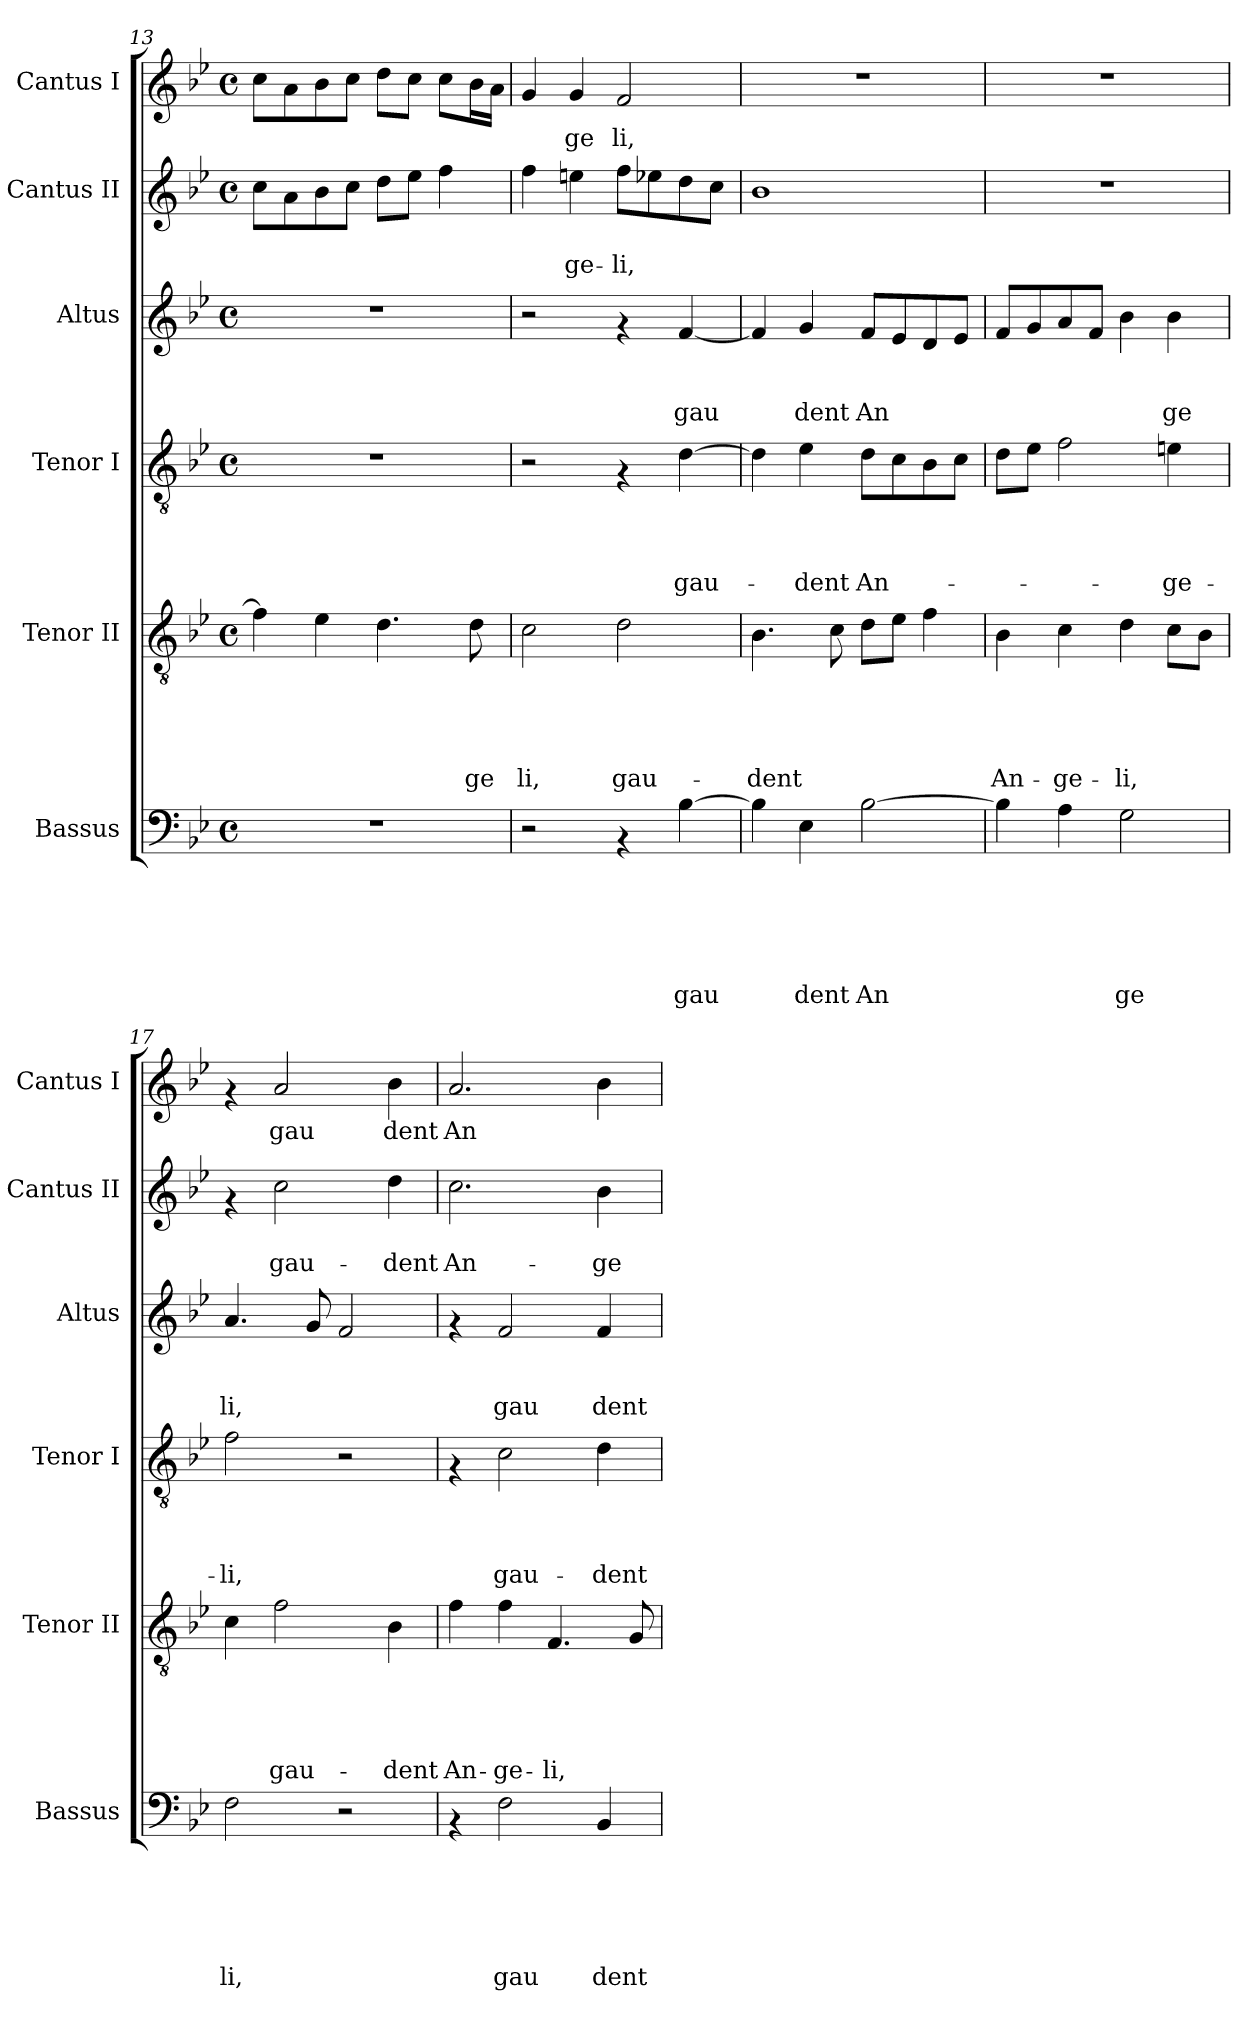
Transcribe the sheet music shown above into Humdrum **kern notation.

**kern	**text	**text	**text	**text	**text	**text	**kern	**text	**text	**text	**text	**text	**kern	**text	**text	**text	**text	**kern	**text	**text	**text	**kern	**text	**text	**kern	**text
*part6	*part6	*part6	*part6	*part6	*part6	*part6	*part5	*part5	*part5	*part5	*part5	*part5	*part4	*part4	*part4	*part4	*part4	*part3	*part3	*part3	*part3	*part2	*part2	*part2	*part1	*part1
*staff6	*staff6	*staff6	*staff6	*staff6	*staff6	*staff6	*staff5	*staff5	*staff5	*staff5	*staff5	*staff5	*staff4	*staff4	*staff4	*staff4	*staff4	*staff3	*staff3	*staff3	*staff3	*staff2	*staff2	*staff2	*staff1	*staff1
*I"Bassus	*	*	*	*	*	*	*I"Tenor II	*	*	*	*	*	*I"Tenor I	*	*	*	*	*I"Altus	*	*	*	*I"Cantus II	*	*	*I"Cantus I	*
*I'Bassus	*	*	*	*	*	*	*I'Tenor II	*	*	*	*	*	*I'Tenor I	*	*	*	*	*I'Altus	*	*	*	*I'Cantus II	*	*	*I'Cantus I	*
*clefF4	*	*	*	*	*	*	*clefGv2	*	*	*	*	*	*clefGv2	*	*	*	*	*clefG2	*	*	*	*clefG2	*	*	*clefG2	*
*k[b-e-]	*	*	*	*	*	*	*k[b-e-]	*	*	*	*	*	*k[b-e-]	*	*	*	*	*k[b-e-]	*	*	*	*k[b-e-]	*	*	*k[b-e-]	*
*B-:	*	*	*	*	*	*	*B-:	*	*	*	*	*	*B-:	*	*	*	*	*B-:	*	*	*	*B-:	*	*	*B-:	*
*M4/4	*	*	*	*	*	*	*M4/4	*	*	*	*	*	*M4/4	*	*	*	*	*M4/4	*	*	*	*M4/4	*	*	*M4/4	*
*met(c)	*	*	*	*	*	*	*met(c)	*	*	*	*	*	*met(c)	*	*	*	*	*met(c)	*	*	*	*met(c)	*	*	*met(c)	*
=13	=13	=13	=13	=13	=13	=13	=13	=13	=13	=13	=13	=13	=13	=13	=13	=13	=13	=13	=13	=13	=13	=13	=13	=13	=13	=13
1r	.	.	.	.	.	.	4f\]	.	.	.	.	.	1r	.	.	.	.	1r	.	.	.	8cc\L	.	.	8cc\L	.
.	.	.	.	.	.	.	.	.	.	.	.	.	.	.	.	.	.	.	.	.	.	8a\	.	.	8a\	.
.	.	.	.	.	.	.	4e-\	.	.	.	.	.	.	.	.	.	.	.	.	.	.	8b-\	.	.	8b-\	.
.	.	.	.	.	.	.	.	.	.	.	.	.	.	.	.	.	.	.	.	.	.	8cc\J	.	.	8cc\J	.
.	.	.	.	.	.	.	4.d\	.	.	.	.	.	.	.	.	.	.	.	.	.	.	8dd\L	.	.	8dd\L	.
.	.	.	.	.	.	.	.	.	.	.	.	.	.	.	.	.	.	.	.	.	.	8ee-\J	.	.	8cc\J	.
.	.	.	.	.	.	.	.	.	.	.	.	.	.	.	.	.	.	.	.	.	.	4ff\	.	.	8cc\L	.
!	!	!	!	!	!	!	!	!	!	!	!	!LO:LY:b	!	!	!	!	!	!	!	!	!	!	!	!	!	!
.	.	.	.	.	.	.	8d\	.	.	.	.	ge	.	.	.	.	.	.	.	.	.	.	.	.	16b-\L	.
.	.	.	.	.	.	.	.	.	.	.	.	.	.	.	.	.	.	.	.	.	.	.	.	.	16a\JJ	.
!!LO:PB:g=z
=14	=14	=14	=14	=14	=14	=14	=14	=14	=14	=14	=14	=14	=14	=14	=14	=14	=14	=14	=14	=14	=14	=14	=14	=14	=14	=14
!	!	!	!	!	!	!	!	!	!	!	!	!LO:LY:b	!	!	!	!	!	!	!	!	!	!	!	!	!	!
2r	.	.	.	.	.	.	2c\	.	.	.	.	li,	2r	.	.	.	.	2r	.	.	.	4ff\	.	.	4g/	.
!	!	!	!	!	!	!	!	!	!	!	!	!	!	!	!	!	!	!	!	!	!	!	!	!LO:LY:b	!	!LO:LY:b
.	.	.	.	.	.	.	.	.	.	.	.	.	.	.	.	.	.	.	.	.	.	4een\	.	-ge-	4g/	ge
!	!	!	!	!	!	!	!	!	!	!	!	!LO:LY:b	!	!	!	!	!	!	!	!	!	!	!	!LO:LY:b	!	!LO:LY:b
4rAA	.	.	.	.	.	.	2d\	.	.	.	.	gau-	4rF	.	.	.	.	4rf	.	.	.	8ff\L	.	-li,	2f/	li,
.	.	.	.	.	.	.	.	.	.	.	.	.	.	.	.	.	.	.	.	.	.	8ee-X\	.	.	.	.
!	!	!	!	!	!	!LO:LY:b	!	!	!	!	!	!	!	!	!	!	!LO:LY:b	!	!	!	!LO:LY:b	!	!	!	!	!
[>4B-\	.	.	.	.	.	gau	.	.	.	.	.	.	[>4d\	.	.	.	gau-	[<4f/	.	.	gau	8dd\	.	.	.	.
.	.	.	.	.	.	.	.	.	.	.	.	.	.	.	.	.	.	.	.	.	.	8cc\J	.	.	.	.
=15	=15	=15	=15	=15	=15	=15	=15	=15	=15	=15	=15	=15	=15	=15	=15	=15	=15	=15	=15	=15	=15	=15	=15	=15	=15	=15
!	!	!	!	!	!	!	!	!	!	!	!	!LO:LY:b	!	!	!	!	!	!	!	!	!	!	!	!	!	!
4B-\]	.	.	.	.	.	.	4.B-\	.	.	.	.	-dent	4d\]	.	.	.	.	4f/]	.	.	.	1b-	.	.	1r	.
!	!	!	!	!	!	!LO:LY:b	!	!	!	!	!	!	!	!	!	!	!LO:LY:b	!	!	!	!LO:LY:b	!	!	!	!	!
4E-\	.	.	.	.	.	dent	.	.	.	.	.	.	4e-\	.	.	.	-dent	4g/	.	.	dent	.	.	.	.	.
.	.	.	.	.	.	.	8c\	.	.	.	.	.	.	.	.	.	.	.	.	.	.	.	.	.	.	.
!	!	!	!	!	!	!LO:LY:b	!	!	!	!	!	!	!	!	!	!	!LO:LY:b	!	!	!	!LO:LY:b	!	!	!	!	!
[>2B-\	.	.	.	.	.	An	8d\L	.	.	.	.	.	8d\L	.	.	.	An-	8f/L	.	.	An	.	.	.	.	.
.	.	.	.	.	.	.	8e-\J	.	.	.	.	.	8c\	.	.	.	.	8e-/	.	.	.	.	.	.	.	.
.	.	.	.	.	.	.	4f\	.	.	.	.	.	8B-\	.	.	.	.	8d/	.	.	.	.	.	.	.	.
.	.	.	.	.	.	.	.	.	.	.	.	.	8c\J	.	.	.	.	8e-/J	.	.	.	.	.	.	.	.
=16	=16	=16	=16	=16	=16	=16	=16	=16	=16	=16	=16	=16	=16	=16	=16	=16	=16	=16	=16	=16	=16	=16	=16	=16	=16	=16
!	!	!	!	!	!	!	!	!	!	!	!	!LO:LY:b	!	!	!	!	!	!	!	!	!	!	!	!	!	!
4B-\]	.	.	.	.	.	.	4B-\	.	.	.	.	An-	8d\L	.	.	.	.	8f/L	.	.	.	1r	.	.	1r	.
.	.	.	.	.	.	.	.	.	.	.	.	.	8e-\J	.	.	.	.	8g/	.	.	.	.	.	.	.	.
!	!	!	!	!	!	!	!	!	!	!	!	!LO:LY:b	!	!	!	!	!	!	!	!	!	!	!	!	!	!
4A\	.	.	.	.	.	.	4c\	.	.	.	.	-ge-	2f\	.	.	.	.	8a/	.	.	.	.	.	.	.	.
.	.	.	.	.	.	.	.	.	.	.	.	.	.	.	.	.	.	8f/J	.	.	.	.	.	.	.	.
!	!	!	!	!	!	!LO:LY:b	!	!	!	!	!	!LO:LY:b	!	!	!	!	!	!	!	!	!	!	!	!	!	!
2G\	.	.	.	.	.	ge	4d\	.	.	.	.	-li,	.	.	.	.	.	4b-\	.	.	.	.	.	.	.	.
!	!	!	!	!	!	!	!	!	!	!	!	!	!	!	!	!	!LO:LY:b	!	!	!	!LO:LY:b	!	!	!	!	!
.	.	.	.	.	.	.	8c\L	.	.	.	.	.	4en\	.	.	.	-ge-	4b-\	.	.	ge	.	.	.	.	.
.	.	.	.	.	.	.	8B-\J	.	.	.	.	.	.	.	.	.	.	.	.	.	.	.	.	.	.	.
=17	=17	=17	=17	=17	=17	=17	=17	=17	=17	=17	=17	=17	=17	=17	=17	=17	=17	=17	=17	=17	=17	=17	=17	=17	=17	=17
!	!	!	!	!	!	!LO:LY:b	!	!	!	!	!	!	!	!	!	!	!LO:LY:b	!	!	!	!LO:LY:b	!	!	!	!	!
2F\	.	.	.	.	.	li,	4c\	.	.	.	.	.	2f\	.	.	.	-li,	4.a/	.	.	li,	4rf	.	.	4rf	.
!	!	!	!	!	!	!	!	!	!	!	!	!LO:LY:b	!	!	!	!	!	!	!	!	!	!	!	!LO:LY:b	!	!LO:LY:b
.	.	.	.	.	.	.	2f\	.	.	.	.	gau-	.	.	.	.	.	.	.	.	.	2cc\	.	gau-	2a/	gau
.	.	.	.	.	.	.	.	.	.	.	.	.	.	.	.	.	.	8g/	.	.	.	.	.	.	.	.
2r	.	.	.	.	.	.	.	.	.	.	.	.	2r	.	.	.	.	2f/	.	.	.	.	.	.	.	.
!	!	!	!	!	!	!	!	!	!	!	!	!LO:LY:b	!	!	!	!	!	!	!	!	!	!	!	!LO:LY:b	!	!LO:LY:b
.	.	.	.	.	.	.	4B-\	.	.	.	.	-dent	.	.	.	.	.	.	.	.	.	4dd\	.	-dent	4b-\	dent
=18	=18	=18	=18	=18	=18	=18	=18	=18	=18	=18	=18	=18	=18	=18	=18	=18	=18	=18	=18	=18	=18	=18	=18	=18	=18	=18
!	!	!	!	!	!	!	!	!	!	!	!	!LO:LY:b	!	!	!	!	!	!	!	!	!	!	!	!LO:LY:b	!	!LO:LY:b
4rAA	.	.	.	.	.	.	4f\	.	.	.	.	An-	4rF	.	.	.	.	4rf	.	.	.	2.cc\	.	An-	2.a/	An
!	!	!	!	!	!	!LO:LY:b	!	!	!	!	!	!LO:LY:b	!	!	!	!	!LO:LY:b	!	!	!	!LO:LY:b	!	!	!	!	!
2F\	.	.	.	.	.	gau	4f\	.	.	.	.	-ge-	2c\	.	.	.	gau-	2f/	.	.	gau	.	.	.	.	.
!	!	!	!	!	!	!	!	!	!	!	!	!LO:LY:b	!	!	!	!	!	!	!	!	!	!	!	!	!	!
.	.	.	.	.	.	.	4.F/	.	.	.	.	-li,	.	.	.	.	.	.	.	.	.	.	.	.	.	.
!	!	!	!	!	!	!LO:LY:b	!	!	!	!	!	!	!	!	!	!	!LO:LY:b	!	!	!	!LO:LY:b	!	!	!LO:LY:b	!	!
4BB-/	.	.	.	.	.	dent	.	.	.	.	.	.	4d\	.	.	.	-dent	4f/	.	.	dent	4b-\	.	-ge-	4b-\	.
.	.	.	.	.	.	.	8G/	.	.	.	.	.	.	.	.	.	.	.	.	.	.	.	.	.	.	.
=	=	=	=	=	=	=	=	=	=	=	=	=	=	=	=	=	=	=	=	=	=	=	=	=	=	=
*-	*-	*-	*-	*-	*-	*-	*-	*-	*-	*-	*-	*-	*-	*-	*-	*-	*-	*-	*-	*-	*-	*-	*-	*-	*-	*-
